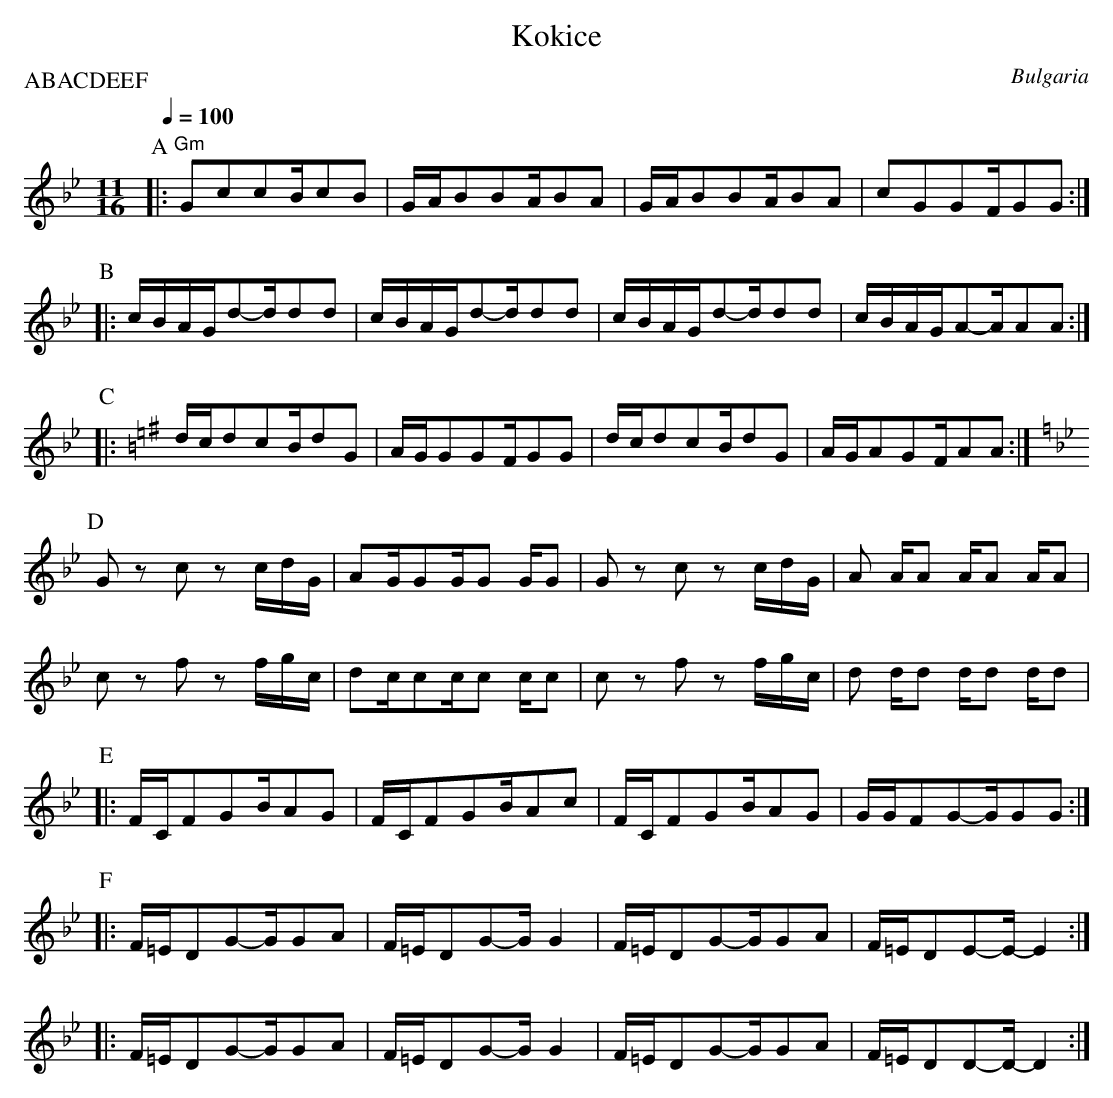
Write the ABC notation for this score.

X:1
T:Kokice
O:Bulgaria
L:1/8
M:11/16
Q:1/4=100
P:ABACDEEF
K:Gm
P:A
|:"Gm" GccB/cB  |G/A/BBA/BA     |G/A/BBA/BA     |cGGF/GG        :|
P:B
|:c/B/A/G/d-d/dd| c/B/A/G/d-d/dd| c/B/A/G/d-d/dd|c/B/A/G/A-A/AA :|
P:C
K:Em
|:d/c/dcB/dG    |A/G/GGF/GG     |d/c/dcB/dG     |A/G/AGF/AA     :|
P:D
K:Gm
  G z c z c/d/G/|AG/GG/G G/G    |G z c z c/d/G/ |A A/A A/A A/A  |
  c z f z f/g/c/|dc/cc/c c/c    |c z f z f/g/c/ |d d/d d/d d/d  |
P:E
|:F/C/FGB/AG    |F/C/FGB/Ac     | F/C/FGB/AG    |G/G/FG-G/GG    :|
P:F
|:F/=E/DG-G/GA  |F/=E/DG-G/G2   |F/=E/DG-G/GA   |F/=E/DE-E/-E2  :|
|:F/=E/DG-G/GA  |F/=E/DG-G/G2   |F/=E/DG-G/GA   |F/=E/DD-D/-D2  :|
